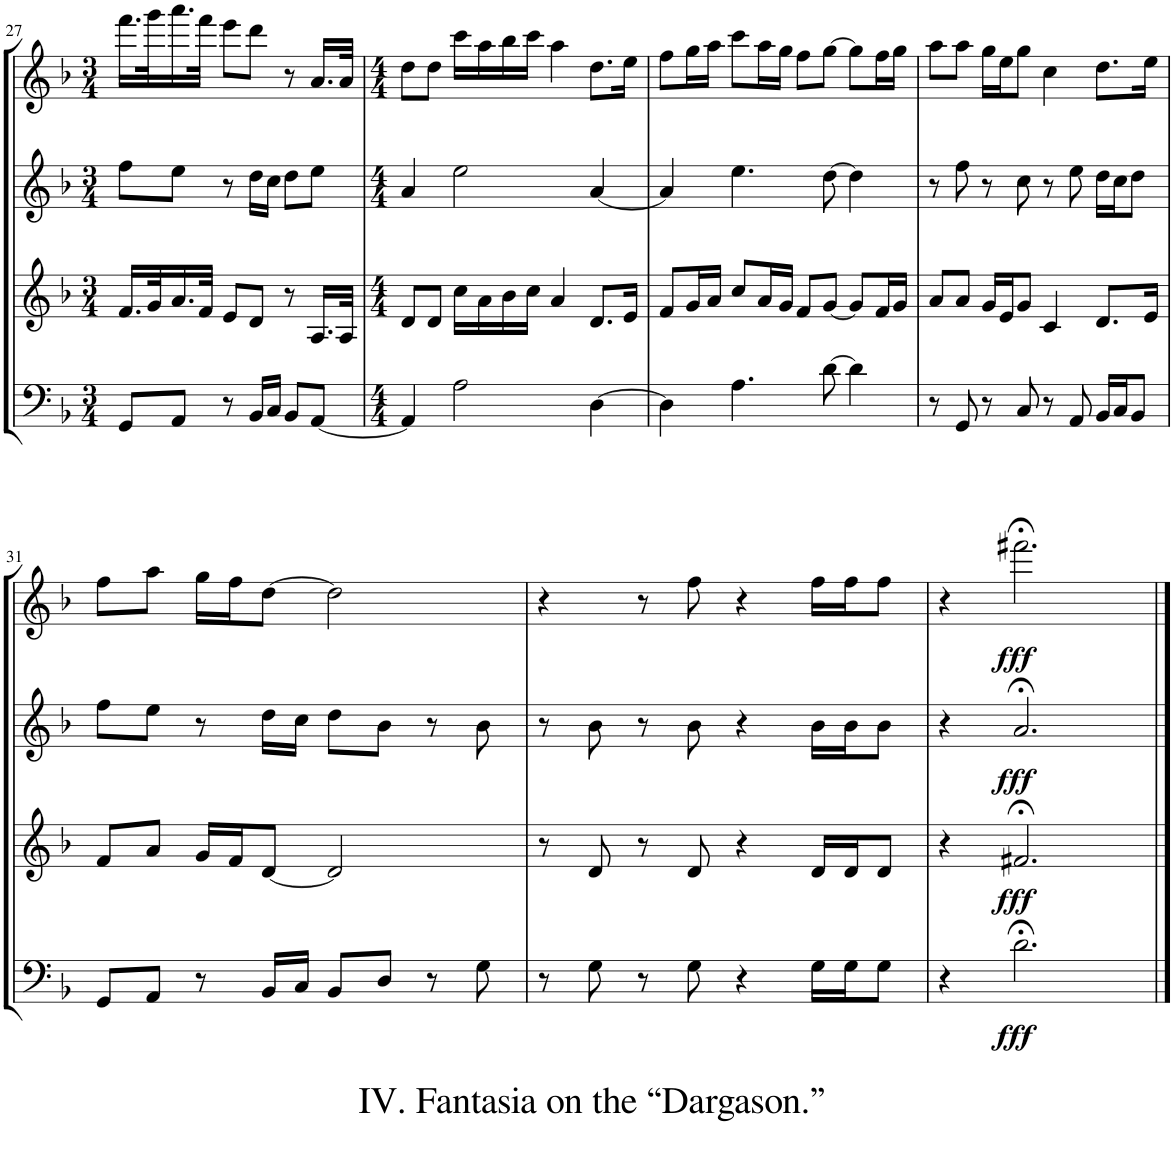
**kern	**dynam	**kern	**dynam	**kern	**dynam	**kern	**dynam
*part4	*part4	*part3	*part3	*part2	*part2	*part1	*part1
*staff4	*staff4	*staff3	*staff3	*staff2	*staff2	*staff1	*staff1
*I"Bassoon	*	*I"Bb Clarinet	*	*I"Oboe	*	*I"Flute	*
*I'Bsn	*	*I'Cl	*	*I'Ob	*	*I'Fl	*
!!LO:PB:g=z
*clefF4	*	*clefG2	*	*clefG2	*	*clefG2	*
*	*	*ITrd1c2	*	*	*	*	*
*k[b-]	*	*k[b-]	*	*k[b-]	*	*k[b-]	*
*M3/4	*	*M3/4	*	*M3/4	*	*M3/4	*
=27	=27	=27	=27	=27	=27	=27	=27
8GG/L	.	16.f/LL	.	8ff\L	.	16.fff\LL	.
.	.	32g/K	.	.	.	32ggg\K	.
8AA/J	.	16.a/	.	8ee\J	.	16.aaa\	.
.	.	32f/JJk	.	.	.	32fff\JJk	.
8r	.	8e/L	.	8r	.	8eee\L	.
16BB-/LL	.	8d/J	.	16dd\LL	.	8ddd\J	.
16C/JJ	.	.	.	16cc\JJ	.	.	.
8BB-/L	.	8r	.	8dd\L	.	8r	.
[8AA/J	.	16.A/LL	.	8ee\J	.	16.a/LL	.
.	.	32A/JJk	.	.	.	32a/JJk	.
=28	=28	=28	=28	=28	=28	=28	=28
*M4/4	*	*M4/4	*	*M4/4	*	*M4/4	*
4AA/]	.	8d/L	.	4a/	.	8dd\L	.
.	.	8d/J	.	.	.	8dd\J	.
2A\	.	16cc\LL	.	2ee\	.	16ccc\LL	.
.	.	16a\	.	.	.	16aa\	.
.	.	16b-\	.	.	.	16bb-\	.
.	.	16cc\JJ	.	.	.	16ccc\JJ	.
.	.	4a/	.	.	.	4aa\	.
[4D\	.	8.d/L	.	[4a/	.	8.dd\L	.
.	.	16e/Jk	.	.	.	16ee\Jk	.
=29	=29	=29	=29	=29	=29	=29	=29
4D\]	.	8f/L	.	4a/]	.	8ff\L	.
.	.	16g/L	.	.	.	16gg\L	.
.	.	16a/JJ	.	.	.	16aa\JJ	.
4.A\	.	8cc/L	.	4.ee\	.	8ccc\L	.
.	.	16a/L	.	.	.	16aa\L	.
.	.	16g/JJ	.	.	.	16gg\JJ	.
.	.	8f/L	.	.	.	8ff\L	.
[8d\	.	[8g/J	.	[8dd\	.	[8gg\J	.
4d\]	.	8g/L]	.	4dd\]	.	8gg\L]	.
.	.	16f/L	.	.	.	16ff\L	.
.	.	16g/JJ	.	.	.	16gg\JJ	.
=30	=30	=30	=30	=30	=30	=30	=30
8r	.	8a/L	.	8r	.	8aa\L	.
8GG/	.	8a/J	.	8ff\	.	8aa\J	.
8r	.	16g/LL	.	8r	.	16gg\LL	.
.	.	16e/J	.	.	.	16ee\J	.
8C/	.	8g/J	.	8cc\	.	8gg\J	.
8r	.	4c/	.	8r	.	4cc\	.
8AA/	.	.	.	8ee\	.	.	.
16BB-/LL	.	8.d/L	.	16dd\LL	.	8.dd\L	.
16C/J	.	.	.	16cc\J	.	.	.
8BB-/J	.	.	.	8dd\J	.	.	.
.	.	16e/Jk	.	.	.	16ee\Jk	.
!!LO:LB:g=z
=31	=31	=31	=31	=31	=31	=31	=31
8GG/L	.	8f/L	.	8ff\L	.	8ff\L	.
8AA/J	.	8a/J	.	8ee\J	.	8aa\J	.
8r	.	16g/LL	.	8r	.	16gg\LL	.
.	.	16f/J	.	.	.	16ff\J	.
16BB-/LL	.	[8d/J	.	16dd\LL	.	[8dd\J	.
16C/JJ	.	.	.	16cc\JJ	.	.	.
8BB-/L	.	2d/]	.	8dd\L	.	2dd\]	.
8D/J	.	.	.	8b-\J	.	.	.
8r	.	.	.	8r	.	.	.
8G\	.	.	.	8b-\	.	.	.
=32	=32	=32	=32	=32	=32	=32	=32
8r	.	8r	.	8r	.	4r	.
8G\	.	8d/	.	8b-\	.	.	.
8r	.	8r	.	8r	.	8r	.
8G\	.	8d/	.	8b-\	.	8ff\	.
4r	.	4r	.	4r	.	4r	.
16G\LL	.	16d/LL	.	16b-\LL	.	16ff\LL	.
16G\J	.	16d/J	.	16b-\J	.	16ff\J	.
8G\J	.	8d/J	.	8b-\J	.	8ff\J	.
=33	=33	=33	=33	=33	=33	=33	=33
4r	.	4r	.	4r	.	4r	.
!	!LO:DY:b	!	!LO:DY:b	!	!LO:DY:b	!	!LO:DY:b
2.d;<\	fff	2.f#X;</	fff	2.a;</	fff	2.fff#X;<\	fff
==	==	==	==	==	==	==	==
*-	*-	*-	*-	*-	*-	*-	*-
